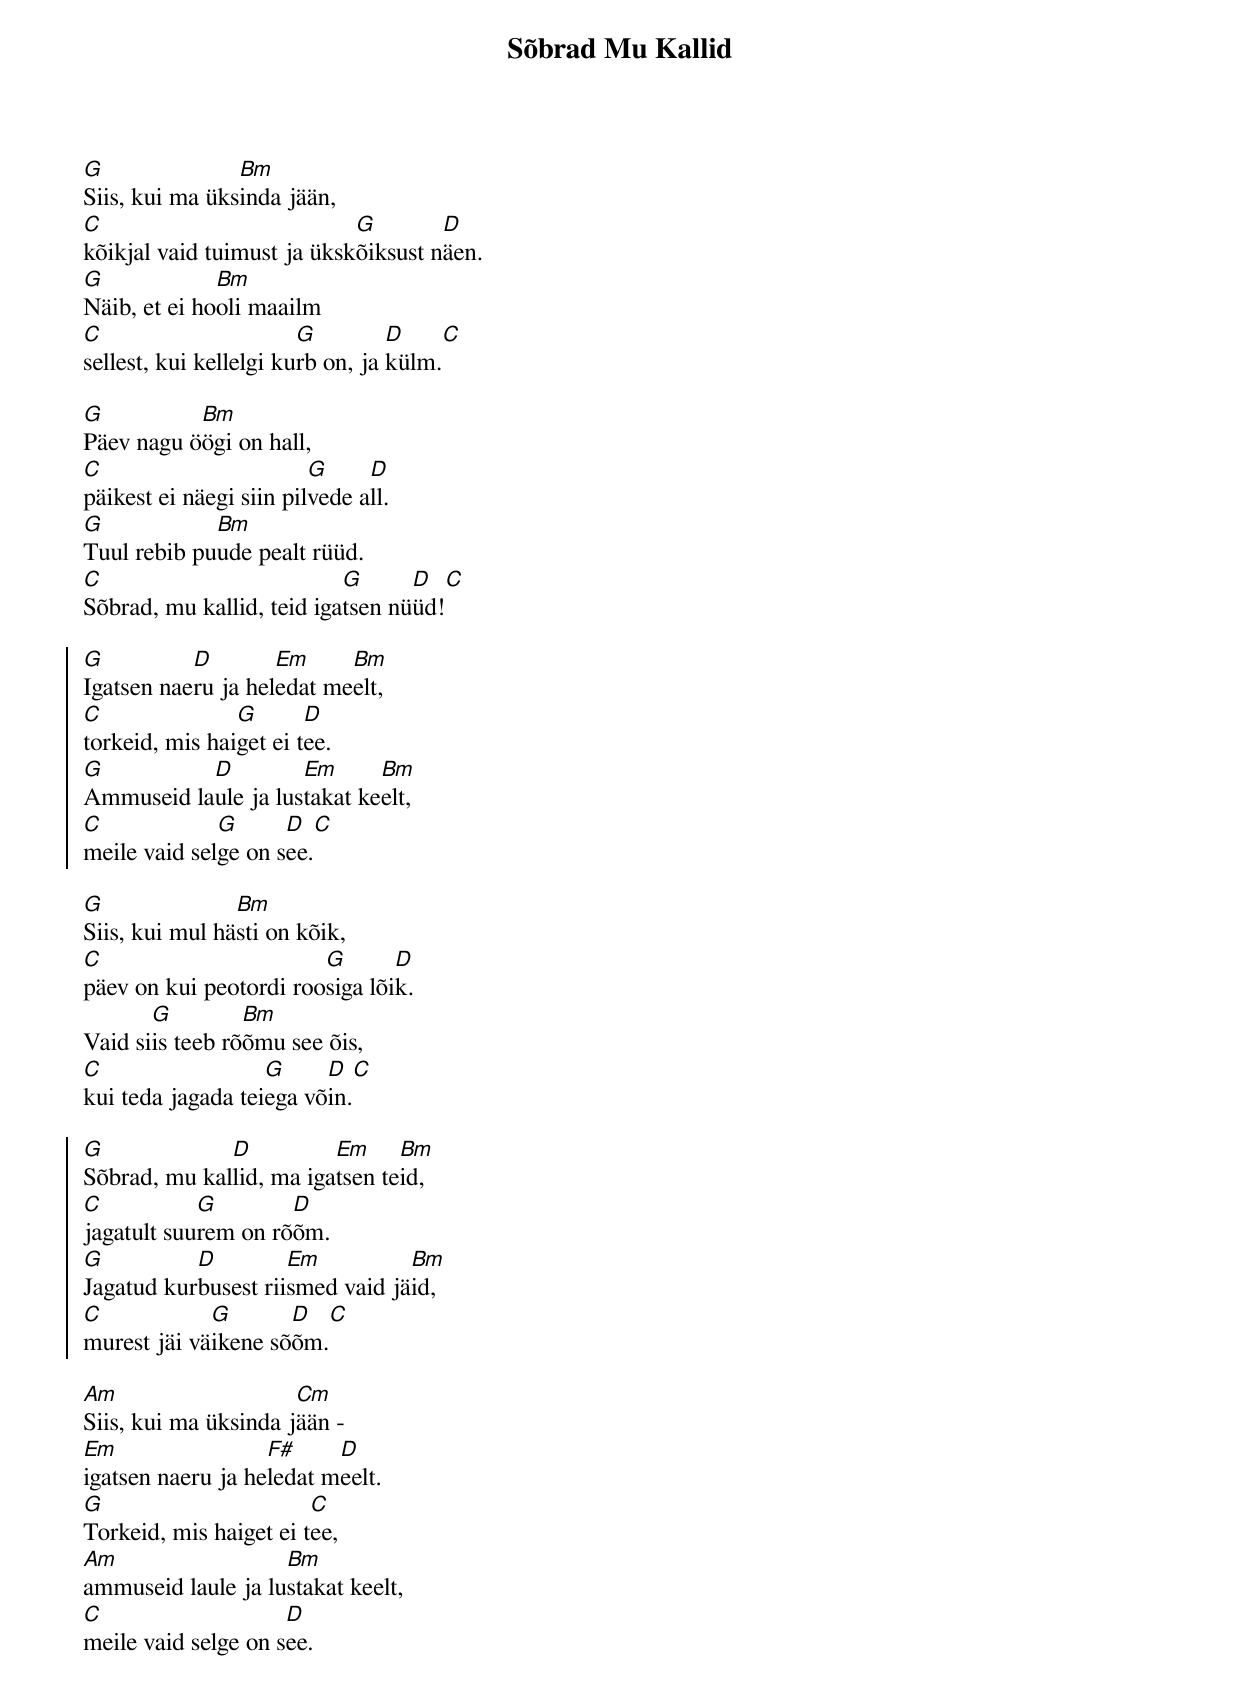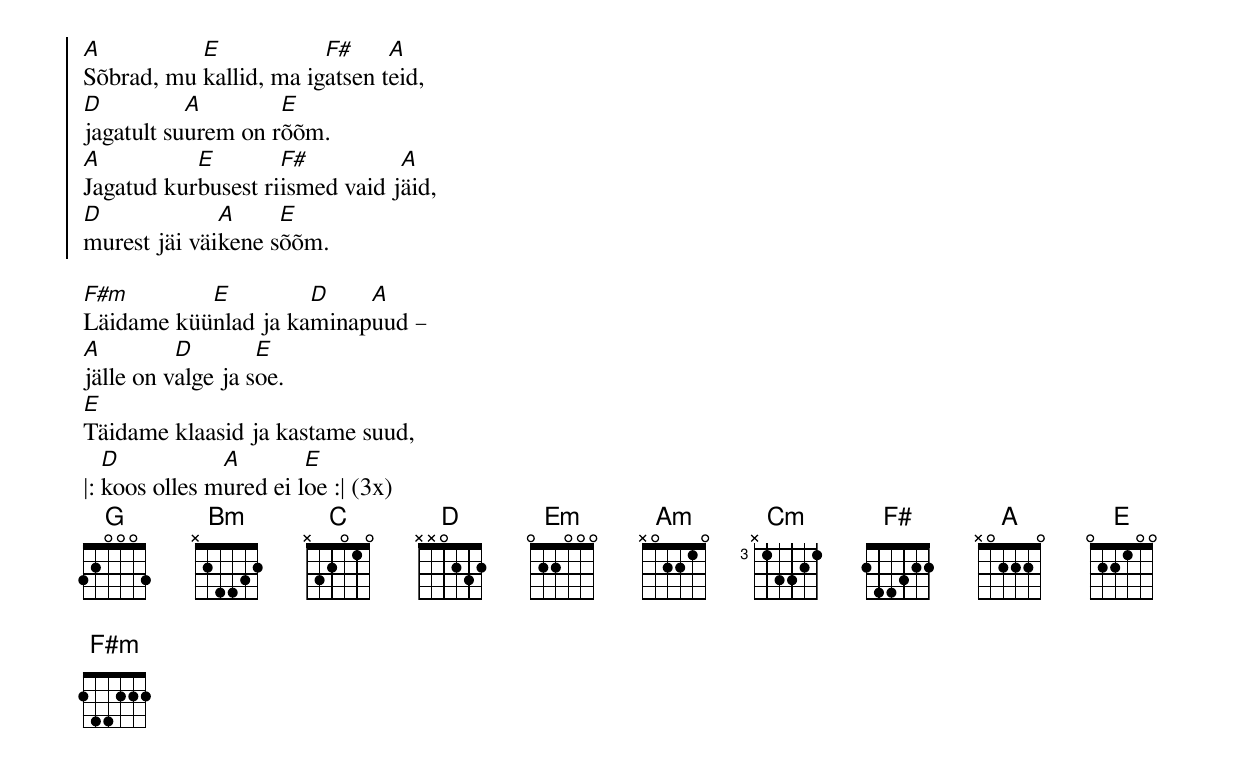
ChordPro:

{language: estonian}
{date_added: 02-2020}
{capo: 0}
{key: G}
{title: Sõbrad Mu Kallid}
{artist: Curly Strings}
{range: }

{start_of_verse}
[G]Siis, kui ma üks[Bm]inda jään,
[C]kõikjal vaid tuimust ja üksk[G]õiksust n[D]äen.
[G]Näib, et ei ho[Bm]oli maailm
[C]sellest, kui kellelgi ku[G]rb on, ja [D]külm.[C]
{end_of_verse}

{start_of_verse}
[G]Päev nagu ö[Bm]ögi on hall,
[C]päikest ei näegi siin pil[G]vede a[D]ll.
[G]Tuul rebib pu[Bm]ude pealt rüüd.
[C]Sõbrad, mu kallid, teid iga[G]tsen nü[D]üd![C]
{end_of_verse}

{start_of_chorus}
[G]Igatsen nae[D]ru ja hel[Em]edat me[Bm]elt,
[C]torkeid, mis hai[G]get ei t[D]ee.
[G]Ammuseid la[D]ule ja lus[Em]takat ke[Bm]elt,
[C]meile vaid sel[G]ge on s[D]ee.[C]
{end_of_chorus}

{start_of_verse}
[G]Siis, kui mul hä[Bm]sti on kõik,
[C]päev on kui peotordi roo[G]siga lõi[D]k.
Vaid si[G]is teeb rõ[Bm]õmu see õis,
[C]kui teda jagada tei[G]ega võ[D]in.[C]
{end_of_verse}

{start_of_chorus}
[G]Sõbrad, mu kal[D]lid, ma iga[Em]tsen te[Bm]id,
[C]jagatult suu[G]rem on rõ[D]õm.
[G]Jagatud kur[D]busest rii[Em]smed vaid jä[Bm]id,
[C]murest jäi vä[G]ikene sõ[D]õm.[C]
{end_of_chorus}

{start_of_verse}
[Am]Siis, kui ma üksinda j[Cm]ään -
[Em]igatsen naeru ja he[F#]ledat m[D]eelt.
[G]Torkeid, mis haiget ei t[C]ee,
[Am]ammuseid laule ja lu[Bm]stakat keelt,
[C]meile vaid selge on s[D]ee.
{end_of_verse}

{start_of_chorus}
[A]Sõbrad, mu [E]kallid, ma ig[F#]atsen t[A]eid,
[D]jagatult su[A]urem on r[E]õõm.
[A]Jagatud kur[E]busest ri[F#]ismed vaid j[A]äid,
[D]murest jäi väi[A]kene s[E]õõm.
{end_of_chorus}

{start_of_verse}
[F#m]Läidame küü[E]nlad ja ka[D]minap[A]uud –
[A]jälle on v[D]alge ja s[E]oe.
[E]Täidame klaasid ja kastame suud,
|: [D]koos olles m[A]ured ei l[E]oe :| (3x)
{end_of_verse}
